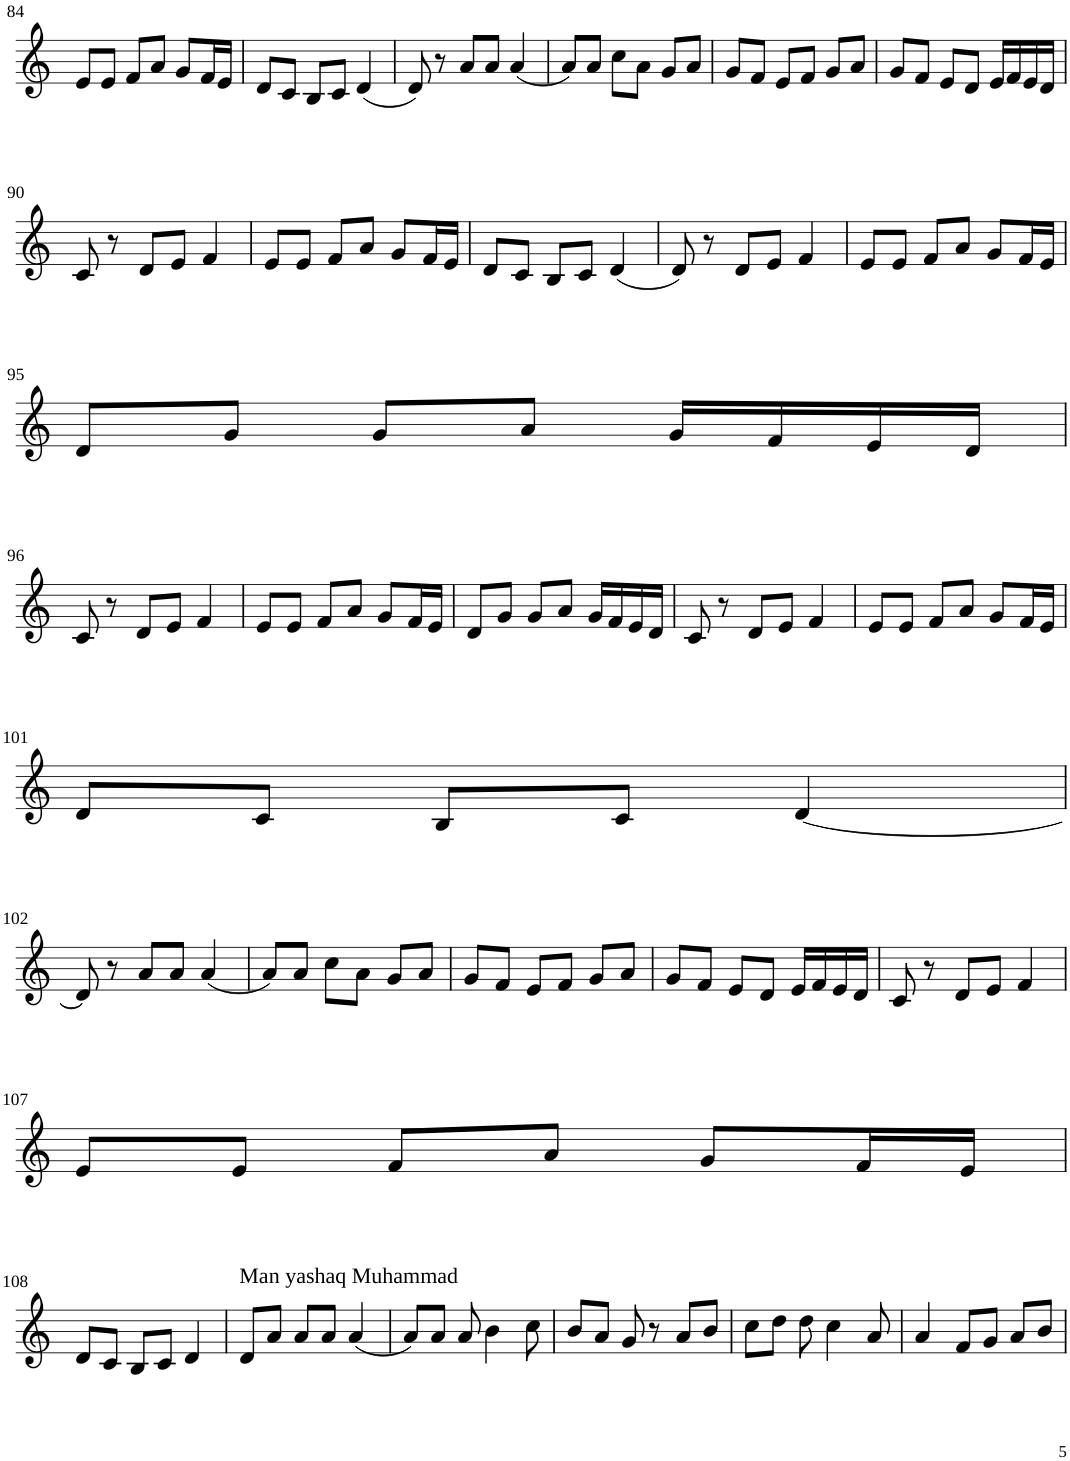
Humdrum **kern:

**kern
*part1
*staff1
*I"Violin
!!LO:PB:g=z
*clefG2
*k[]
*M3/4
=84
8e/L
8e/J
8f/L
8a/J
8g/L
16f/L
16e/JJ
=85
8d/L
8c/J
8B/L
8c/J
(4d/
=86
8d/)
8r
8a/L
8a/J
(4a/
=87
8a/L)
8a/J
8cc\L
8a\J
8g/L
8a/J
=88
8g/L
8f/J
8e/L
8f/J
8g/L
8a/J
=89
8g/L
8f/J
8e/L
8d/J
16e/LL
16f/
16e/
16d/JJ
!!LO:LB:g=z
=90
8c/
8r
8d/L
8e/J
4f/
=91
8e/L
8e/J
8f/L
8a/J
8g/L
16f/L
16e/JJ
=92
8d/L
8c/J
8B/L
8c/J
(4d/
=93
8d/)
8r
8d/L
8e/J
4f/
=94
8e/L
8e/J
8f/L
8a/J
8g/L
16f/L
16e/JJ
!!LO:LB:g=z
=95
8d/L
8g/J
8g/L
8a/J
16g/LL
16f/
16e/
16d/JJ
!!LO:LB:g=z
=96
8c/
8r
8d/L
8e/J
4f/
=97
8e/L
8e/J
8f/L
8a/J
8g/L
16f/L
16e/JJ
=98
8d/L
8g/J
8g/L
8a/J
16g/LL
16f/
16e/
16d/JJ
=99
8c/
8r
8d/L
8e/J
4f/
=100
8e/L
8e/J
8f/L
8a/J
8g/L
16f/L
16e/JJ
!!LO:LB:g=z
=101
8d/L
8c/J
8B/L
8c/J
[4d/
!!LO:LB:g=z
=102
8d/]
8r
8a/L
8a/J
(4a/
=103
8a/L)
8a/J
8cc\L
8a\J
8g/L
8a/J
=104
8g/L
8f/J
8e/L
8f/J
8g/L
8a/J
=105
8g/L
8f/J
8e/L
8d/J
16e/LL
16f/
16e/
16d/JJ
=106
8c/
8r
8d/L
8e/J
4f/
!!LO:LB:g=z
=107
8e/L
8e/J
8f/L
8a/J
8g/L
16f/L
16e/JJ
!!LO:LB:g=z
=108
8d/L
8c/J
8B/L
8c/J
4d/
=109
!LO:TX:a:t=Man yashaq Muhammad
8d/L
8a/J
8a/L
8a/J
(4a/
=110
8a/L)
8a/J
8a/
4b\
8cc\
=111
8b/L
8a/J
8g/
8r
8a/L
8b/J
=112
8cc\L
8dd\J
8dd\
4cc\
8a/
=113
4a/
8f/L
8g/J
8a/L
8b/J
=
*-
